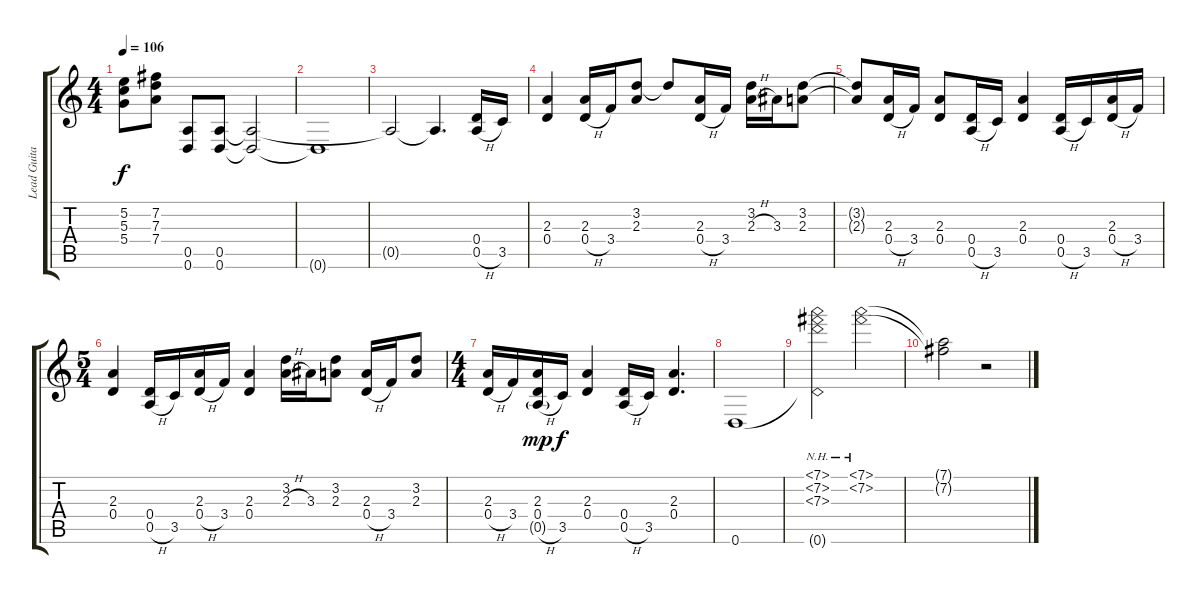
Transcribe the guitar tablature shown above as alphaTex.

\track ("Lead Guitar" "Lead Guita") {instrument overdrivenguitar}
\staff {score tabs}
\tuning (D4 B3 G3 D3 A2 D2) {hide}
\ts (4 4)
\tempo 106
\clef g2
\ks c
(5.2 5.3 5.4).8{dy f} (7.2 7.3 7.4).8 (0.5 0.6).8 (0.5 0.6).8 (0.5{t} 0.6{t}).2 |
0.6{t}.1 |
0.5{t}.2 0.5{t}.4{d} (0.4 0.5{h}).16 3.5.16 |
(2.3 0.4).4 (2.3 0.4{h}).16 3.4.16 (3.2 2.3).8 3.2{t}.8 (2.3 0.4{h}).16 3.4.16 (3.2 2.3{h}).16 3.3.16 (3.2 2.3).8 |
(3.2{t} 2.3{t}).8 (2.3 0.4{h}).16 3.4.16 (2.3 0.4).8 (0.4 0.5{h}).16 3.5.16 (2.3 0.4).4 (0.4 0.5{h}).16 3.5.16 (2.3 0.4{h}).16 3.4.16 |
\ts (5 4)
(2.3 0.4).4 (0.4 0.5{h}).16 3.5.16 (2.3 0.4{h}).16 3.4.16 (2.3 0.4).4 (3.2 2.3{h}).16 3.3.16 (3.2 2.3).8 (2.3 0.4{h}).16 3.4.16 (3.2 2.3).8 |
\ts (4 4)
(2.3 0.4{h}).16 3.4.16 (2.3 0.4 0.5{h g}).16{dy mp} 3.5.16{dy f} (2.3 0.4).4 (0.4 0.5{h}).16 3.5.16 (2.3 0.4).4{d} |
0.6.1 |
(7.1{nh} 7.2{nh} 7.3{nh} 0.6{nh t}).2 (7.1{nh} 7.2{nh}).2 |
(7.1{t} 7.2{t}).2 r.2
